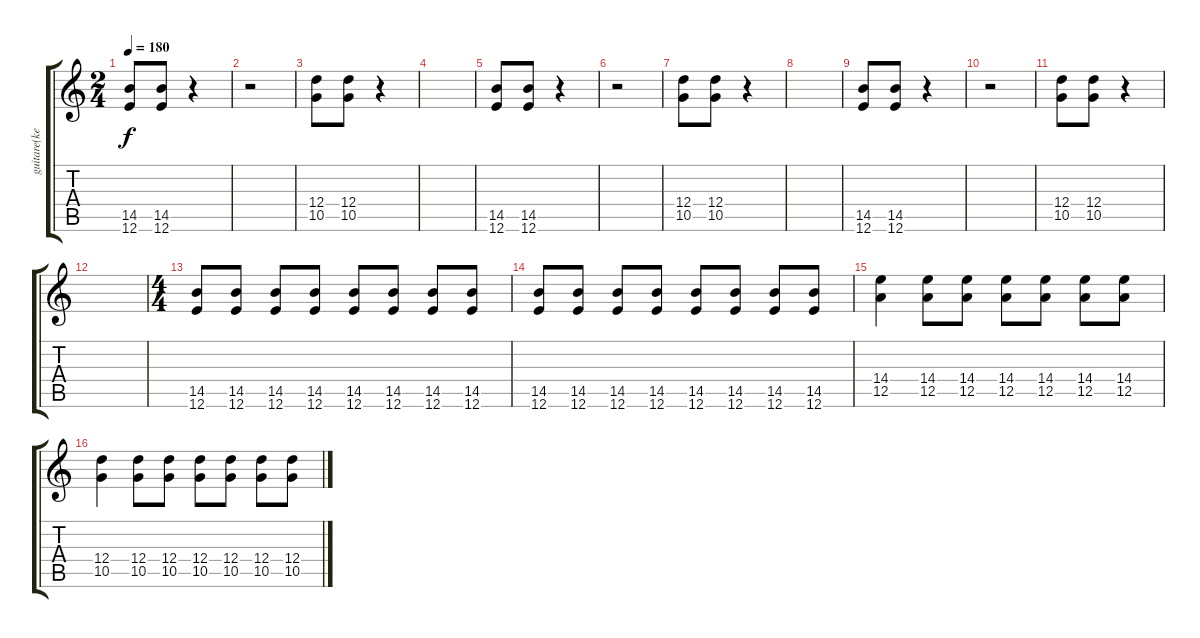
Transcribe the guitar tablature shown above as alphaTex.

\track ("guitare(kerry)" "guitare(ke") {instrument distortionguitar}
\staff {score tabs}
\tuning (E4 B3 G3 D3 A2 E2) {hide}
\ts (2 4)
\tempo 180
\clef g2
\ks c
(14.5 12.6).8{dy f} (14.5 12.6).8 r.4 |
r.2 |
(12.4 10.5).8 (12.4 10.5).8 r.4 |
|
(14.5 12.6).8 (14.5 12.6).8 r.4 |
r.2 |
(12.4 10.5).8 (12.4 10.5).8 r.4 |
|
(14.5 12.6).8 (14.5 12.6).8 r.4 |
r.2 |
(12.4 10.5).8 (12.4 10.5).8 r.4 |
|
\ts (4 4)
(14.5 12.6).8 (14.5 12.6).8 (14.5 12.6).8 (14.5 12.6).8 (14.5 12.6).8 (14.5 12.6).8 (14.5 12.6).8 (14.5 12.6).8 |
(14.5 12.6).8 (14.5 12.6).8 (14.5 12.6).8 (14.5 12.6).8 (14.5 12.6).8 (14.5 12.6).8 (14.5 12.6).8 (14.5 12.6).8 |
(14.4 12.5).4 (14.4 12.5).8 (14.4 12.5).8 (14.4 12.5).8 (14.4 12.5).8 (14.4 12.5).8 (14.4 12.5).8 |
(12.4 10.5).4 (12.4 10.5).8 (12.4 10.5).8 (12.4 10.5).8 (12.4 10.5).8 (12.4 10.5).8 (12.4 10.5).8
